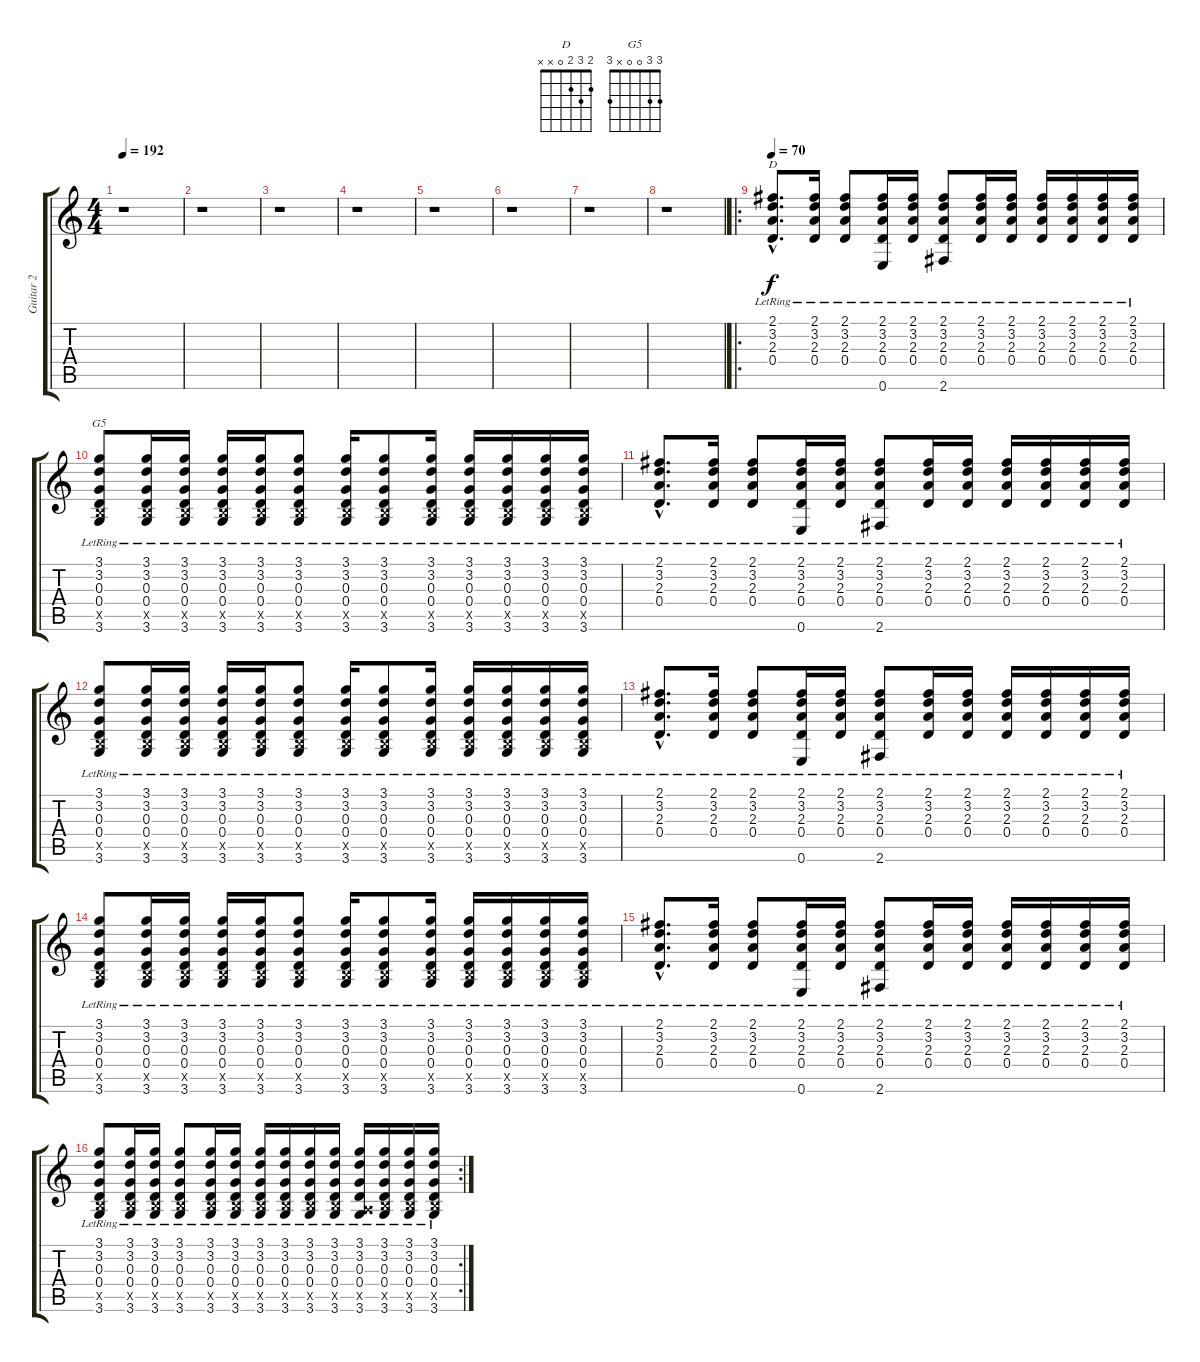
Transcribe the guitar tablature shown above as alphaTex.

\track ("Guitar 2" "Guitar 2") {instrument electricguitarjazz}
\staff {score tabs}
\tuning (E4 B3 G3 D3 A2 E2) {hide}
\chord ("D" 2 3 2 0 x x)
\chord ("G5" 3 3 0 0 x 3)
\ts (4 4)
\tempo 192
\clef g2
\ks c
r.1{dy f} |
r.1 |
r.1 |
r.1 |
r.1 |
r.1 |
r.1 |
r.1 |
\ro
\tempo 70
(2.1{hac lr} 3.2{hac lr} 2.3{hac lr} 0.4{hac lr}).8{d ch "D"} (2.1{lr} 3.2{lr} 2.3{lr} 0.4{lr}).16 (2.1{lr} 3.2{lr} 2.3{lr} 0.4{lr}).8 (2.1{lr} 3.2{lr} 2.3{lr} 0.4{lr} 0.6{lr}).16 (2.1{lr} 3.2{lr} 2.3{lr} 0.4{lr}).16 (2.1{lr} 3.2{lr} 2.3{lr} 0.4{lr} 2.6{lr}).8 (2.1{lr} 3.2{lr} 2.3{lr} 0.4{lr}).16 (2.1{lr} 3.2{lr} 2.3{lr} 0.4{lr}).16 (2.1{lr} 3.2{lr} 2.3{lr} 0.4{lr}).16 (2.1{lr} 3.2{lr} 2.3{lr} 0.4{lr}).16 (2.1{lr} 3.2{lr} 2.3{lr} 0.4{lr}).16 (2.1{lr} 3.2{lr} 2.3{lr} 0.4{lr}).16 |
(3.1{lr} 3.2{lr} 0.3{lr} 0.4{lr} 2.5{x} 3.6{lr}).8{ch "G5"} (3.1{lr} 3.2{lr} 0.3{lr} 0.4{lr} 2.5{x} 3.6{lr}).16 (3.1{lr} 3.2{lr} 0.3{lr} 0.4{lr} 2.5{x} 3.6{lr}).16 (3.1{lr} 3.2{lr} 0.3{lr} 0.4{lr} 2.5{x} 3.6{lr}).16 (3.1{lr} 3.2{lr} 0.3{lr} 0.4{lr} 2.5{x} 3.6{lr}).16 (3.1{lr} 3.2{lr} 0.3{lr} 0.4{lr} 2.5{x} 3.6{lr}).8 (3.1{lr} 3.2{lr} 0.3{lr} 0.4{lr} 2.5{x} 3.6{lr}).16 (3.1{lr} 3.2{lr} 0.3{lr} 0.4{lr} 2.5{x} 3.6{lr}).8 (3.1{lr} 3.2{lr} 0.3{lr} 0.4{lr} 2.5{x} 3.6{lr}).16 (3.1{lr} 3.2{lr} 0.3{lr} 0.4{lr} 2.5{x} 3.6{lr}).16 (3.1{lr} 3.2{lr} 0.3{lr} 0.4{lr} 2.5{x} 3.6{lr}).16 (3.1{lr} 3.2{lr} 0.3{lr} 0.4{lr} 2.5{x} 3.6{lr}).16 (3.1{lr} 3.2{lr} 0.3{lr} 0.4{lr} 2.5{x} 3.6{lr}).16 |
(2.1{hac lr} 3.2{hac lr} 2.3{hac lr} 0.4{hac lr}).8{d} (2.1{lr} 3.2{lr} 2.3{lr} 0.4{lr}).16 (2.1{lr} 3.2{lr} 2.3{lr} 0.4{lr}).8 (2.1{lr} 3.2{lr} 2.3{lr} 0.4{lr} 0.6{lr}).16 (2.1{lr} 3.2{lr} 2.3{lr} 0.4{lr}).16 (2.1{lr} 3.2{lr} 2.3{lr} 0.4{lr} 2.6{lr}).8 (2.1{lr} 3.2{lr} 2.3{lr} 0.4{lr}).16 (2.1{lr} 3.2{lr} 2.3{lr} 0.4{lr}).16 (2.1{lr} 3.2{lr} 2.3{lr} 0.4{lr}).16 (2.1{lr} 3.2{lr} 2.3{lr} 0.4{lr}).16 (2.1{lr} 3.2{lr} 2.3{lr} 0.4{lr}).16 (2.1{lr} 3.2{lr} 2.3{lr} 0.4{lr}).16 |
(3.1{lr} 3.2{lr} 0.3{lr} 0.4{lr} 2.5{x} 3.6{lr}).8 (3.1{lr} 3.2{lr} 0.3{lr} 0.4{lr} 2.5{x} 3.6{lr}).16 (3.1{lr} 3.2{lr} 0.3{lr} 0.4{lr} 2.5{x} 3.6{lr}).16 (3.1{lr} 3.2{lr} 0.3{lr} 0.4{lr} 2.5{x} 3.6{lr}).16 (3.1{lr} 3.2{lr} 0.3{lr} 0.4{lr} 2.5{x} 3.6{lr}).16 (3.1{lr} 3.2{lr} 0.3{lr} 0.4{lr} 2.5{x} 3.6{lr}).8 (3.1{lr} 3.2{lr} 0.3{lr} 0.4{lr} 2.5{x} 3.6{lr}).16 (3.1{lr} 3.2{lr} 0.3{lr} 0.4{lr} 2.5{x} 3.6{lr}).8 (3.1{lr} 3.2{lr} 0.3{lr} 0.4{lr} 2.5{x} 3.6{lr}).16 (3.1{lr} 3.2{lr} 0.3{lr} 0.4{lr} 2.5{x} 3.6{lr}).16 (3.1{lr} 3.2{lr} 0.3{lr} 0.4{lr} 2.5{x} 3.6{lr}).16 (3.1{lr} 3.2{lr} 0.3{lr} 0.4{lr} 2.5{x} 3.6{lr}).16 (3.1{lr} 3.2{lr} 0.3{lr} 0.4{lr} 2.5{x} 3.6{lr}).16 |
(2.1{hac lr} 3.2{hac lr} 2.3{hac lr} 0.4{hac lr}).8{d} (2.1{lr} 3.2{lr} 2.3{lr} 0.4{lr}).16 (2.1{lr} 3.2{lr} 2.3{lr} 0.4{lr}).8 (2.1{lr} 3.2{lr} 2.3{lr} 0.4{lr} 0.6{lr}).16 (2.1{lr} 3.2{lr} 2.3{lr} 0.4{lr}).16 (2.1{lr} 3.2{lr} 2.3{lr} 0.4{lr} 2.6{lr}).8 (2.1{lr} 3.2{lr} 2.3{lr} 0.4{lr}).16 (2.1{lr} 3.2{lr} 2.3{lr} 0.4{lr}).16 (2.1{lr} 3.2{lr} 2.3{lr} 0.4{lr}).16 (2.1{lr} 3.2{lr} 2.3{lr} 0.4{lr}).16 (2.1{lr} 3.2{lr} 2.3{lr} 0.4{lr}).16 (2.1{lr} 3.2{lr} 2.3{lr} 0.4{lr}).16 |
(3.1{lr} 3.2{lr} 0.3{lr} 0.4{lr} 2.5{x} 3.6{lr}).8 (3.1{lr} 3.2{lr} 0.3{lr} 0.4{lr} 2.5{x} 3.6{lr}).16 (3.1{lr} 3.2{lr} 0.3{lr} 0.4{lr} 2.5{x} 3.6{lr}).16 (3.1{lr} 3.2{lr} 0.3{lr} 0.4{lr} 2.5{x} 3.6{lr}).16 (3.1{lr} 3.2{lr} 0.3{lr} 0.4{lr} 2.5{x} 3.6{lr}).16 (3.1{lr} 3.2{lr} 0.3{lr} 0.4{lr} 2.5{x} 3.6{lr}).8 (3.1{lr} 3.2{lr} 0.3{lr} 0.4{lr} 2.5{x} 3.6{lr}).16 (3.1{lr} 3.2{lr} 0.3{lr} 0.4{lr} 2.5{x} 3.6{lr}).8 (3.1{lr} 3.2{lr} 0.3{lr} 0.4{lr} 2.5{x} 3.6{lr}).16 (3.1{lr} 3.2{lr} 0.3{lr} 0.4{lr} 2.5{x} 3.6{lr}).16 (3.1{lr} 3.2{lr} 0.3{lr} 0.4{lr} 2.5{x} 3.6{lr}).16 (3.1{lr} 3.2{lr} 0.3{lr} 0.4{lr} 2.5{x} 3.6{lr}).16 (3.1{lr} 3.2{lr} 0.3{lr} 0.4{lr} 2.5{x} 3.6{lr}).16 |
(2.1{hac lr} 3.2{hac lr} 2.3{hac lr} 0.4{hac lr}).8{d} (2.1{lr} 3.2{lr} 2.3{lr} 0.4{lr}).16 (2.1{lr} 3.2{lr} 2.3{lr} 0.4{lr}).8 (2.1{lr} 3.2{lr} 2.3{lr} 0.4{lr} 0.6{lr}).16 (2.1{lr} 3.2{lr} 2.3{lr} 0.4{lr}).16 (2.1{lr} 3.2{lr} 2.3{lr} 0.4{lr} 2.6{lr}).8 (2.1{lr} 3.2{lr} 2.3{lr} 0.4{lr}).16 (2.1{lr} 3.2{lr} 2.3{lr} 0.4{lr}).16 (2.1{lr} 3.2{lr} 2.3{lr} 0.4{lr}).16 (2.1{lr} 3.2{lr} 2.3{lr} 0.4{lr}).16 (2.1{lr} 3.2{lr} 2.3{lr} 0.4{lr}).16 (2.1{lr} 3.2{lr} 2.3{lr} 0.4{lr}).16 |
\rc 2
(3.1{lr} 3.2{lr} 0.3{lr} 0.4{lr} 2.5{x} 3.6{lr}).8 (3.1{lr} 3.2{lr} 0.3{lr} 0.4{lr} 2.5{x} 3.6{lr}).16 (3.1{lr} 3.2{lr} 0.3{lr} 0.4{lr} 2.5{x} 3.6{lr}).16 (3.1{lr} 3.2{lr} 0.3{lr} 0.4{lr} 2.5{x} 3.6{lr}).8 (3.1{lr} 3.2{lr} 0.3{lr} 0.4{lr} 2.5{x} 3.6{lr}).16 (3.1{lr} 3.2{lr} 0.3{lr} 0.4{lr} 2.5{x} 3.6{lr}).16 (3.1{lr} 3.2{lr} 0.3{lr} 0.4{lr} 2.5{x} 3.6{lr}).16 (3.1{lr} 3.2{lr} 0.3{lr} 0.4{lr} 2.5{x} 3.6{lr}).16 (3.1{lr} 3.2{lr} 0.3{lr} 0.4{lr} 2.5{x} 3.6{lr}).16 (3.1{lr} 3.2{lr} 0.3{lr} 0.4{lr} 2.5{x} 3.6{lr}).16 (3.1{lr} 3.2{lr} 0.3{lr} 0.4{lr} 0.5{x} 3.6{lr}).16 (3.1{lr} 3.2{lr} 0.3{lr} 0.4{lr} 2.5{x} 3.6{lr}).16 (3.1{lr} 3.2{lr} 0.3{lr} 0.4{lr} 2.5{x} 3.6{lr}).16 (3.1{lr} 3.2{lr} 0.3{lr} 0.4{lr} 2.5{x} 3.6{lr}).16
